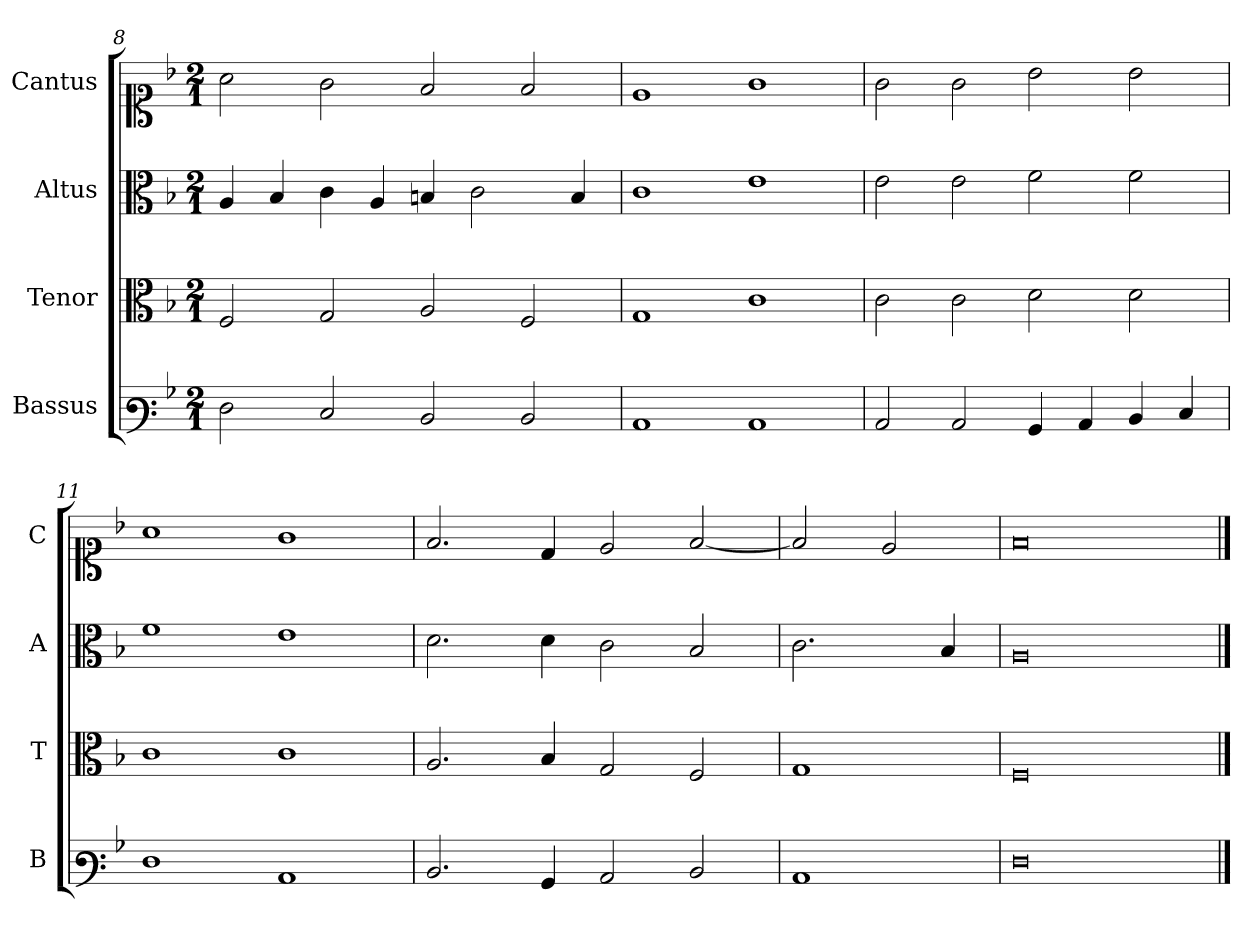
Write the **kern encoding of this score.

**kern	**kern	**kern	**kern
*part4	*part3	*part2	*part1
*staff4	*staff3	*staff2	*staff1
*I"Bassus	*I"Tenor	*I"Altus	*I"Cantus
*I'B	*I'T	*I'A	*I'C
*clefF3	*clefC3	*clefC3	*clefC1
*k[b-]	*k[b-]	*k[b-]	*k[b-]
*M2/1	*M2/1	*M2/1	*M2/1
=8	=8	=8	=8
2F	2F	4A	2a
.	.	4B-	.
2E	2G	4c	2g
.	.	4A	.
2D	2A	4Bn	2f
.	.	2c	.
2D	2F	.	2f
.	.	4B	.
=9	=9	=9	=9
1C	1G	1c	1e
1C	1c	1e	1g
=10	=10	=10	=10
2C	2c	2e	2g
2C	2c	2e	2g
4BB-	2d	2f	2b-
4C	.	.	.
4D	2d	2f	2b-
4E	.	.	.
=11	=11	=11	=11
1F	1c	1f	1a
1C	1c	1e	1g
=12	=12	=12	=12
2.D	2.A	2.d	2.f
4BB-	4B-	4d	4d
2C	2G	2c	2e
2D	2F	2B-	[2f
=	=	=	=
1C	1G	2.c	2f]
.	.	.	2e
.	.	4B-	.
=13	=13	=13	=13
0F	0F	0A	0f
==	==	==	==
*-	*-	*-	*-
